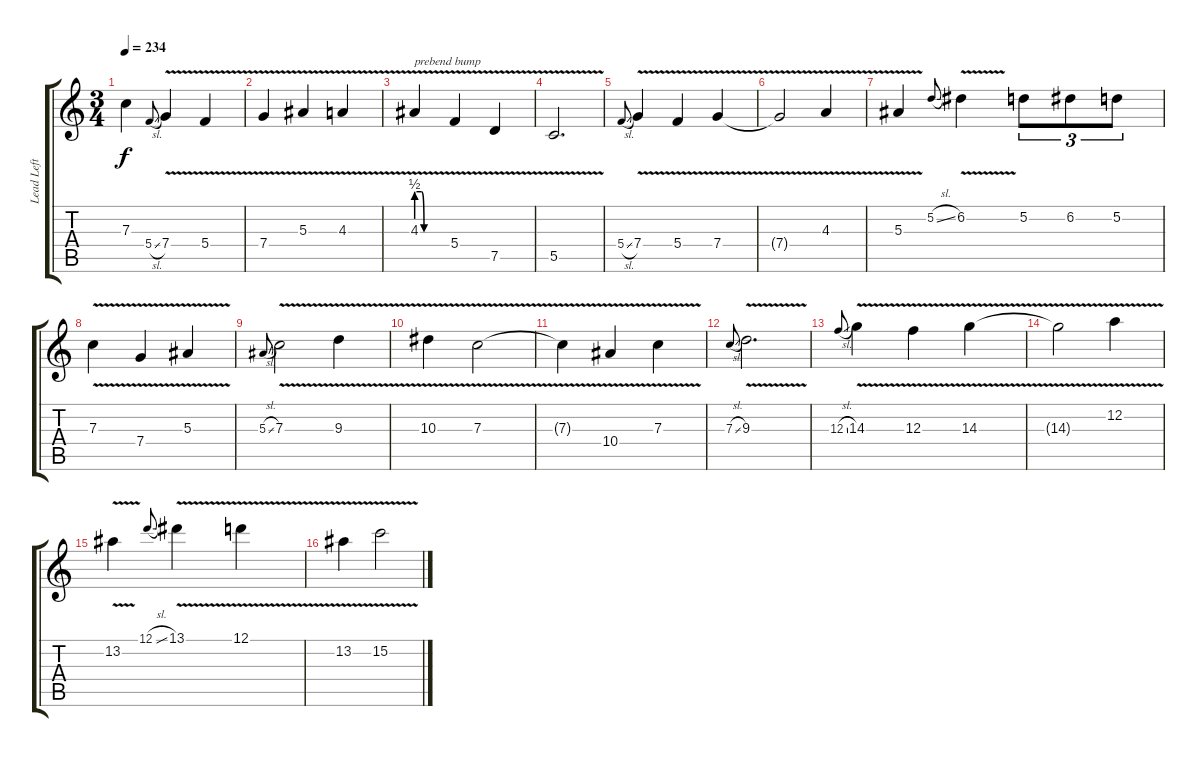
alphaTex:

\track ("Lead Left" "Lead Left") {instrument distortionguitar}
\staff {score tabs}
\tuning (D4 A3 F3 C3 G2 D2) {hide}
\ts (3 4)
\tempo 234
\clef g2
\ks c
7.3{t}.4{dy f} 5.4{sl}.8{gr onbeat} 7.4{v}.4 5.4{v}.4 |
7.4{v}.4 5.3{v}.4 4.3{v}.4 |
4.3{be (custom 0 2 10 2 15 0 60 0) v}.4{txt "prebend bump"} 5.4{v}.4 7.5{v}.4 |
5.5{v}.2{d} |
5.4{sl}.8{gr onbeat} 7.4{v}.4 5.4{v}.4 7.4{v}.4 |
7.4{t}.2 4.3{v}.4 |
5.3{v}.4 5.2{sl}.8{gr onbeat} 6.2{v}.4 5.2.8{tu (3 2)} 6.2.8{tu (3 2)} 5.2.8{tu (3 2)} |
7.3{v}.4 7.4{v}.4 5.3{v}.4 |
5.3{sl}.8{gr onbeat} 7.3{v}.2 9.3{v}.4 |
10.3{v}.4 7.3{v}.2 |
7.3{t}.4 10.4{v}.4 7.3{v}.4 |
7.3{sl}.8{gr onbeat} 9.3{v}.2{d} |
12.3{sl}.8{gr onbeat} 14.3{v}.4 12.3{v}.4 14.3{v}.4 |
14.3{t}.2 12.2{v}.4 |
13.2{v}.4 12.1{sl}.8{gr onbeat} 13.1{v}.4 12.1{v}.4 |
13.2{v}.4 15.2{v}.2
